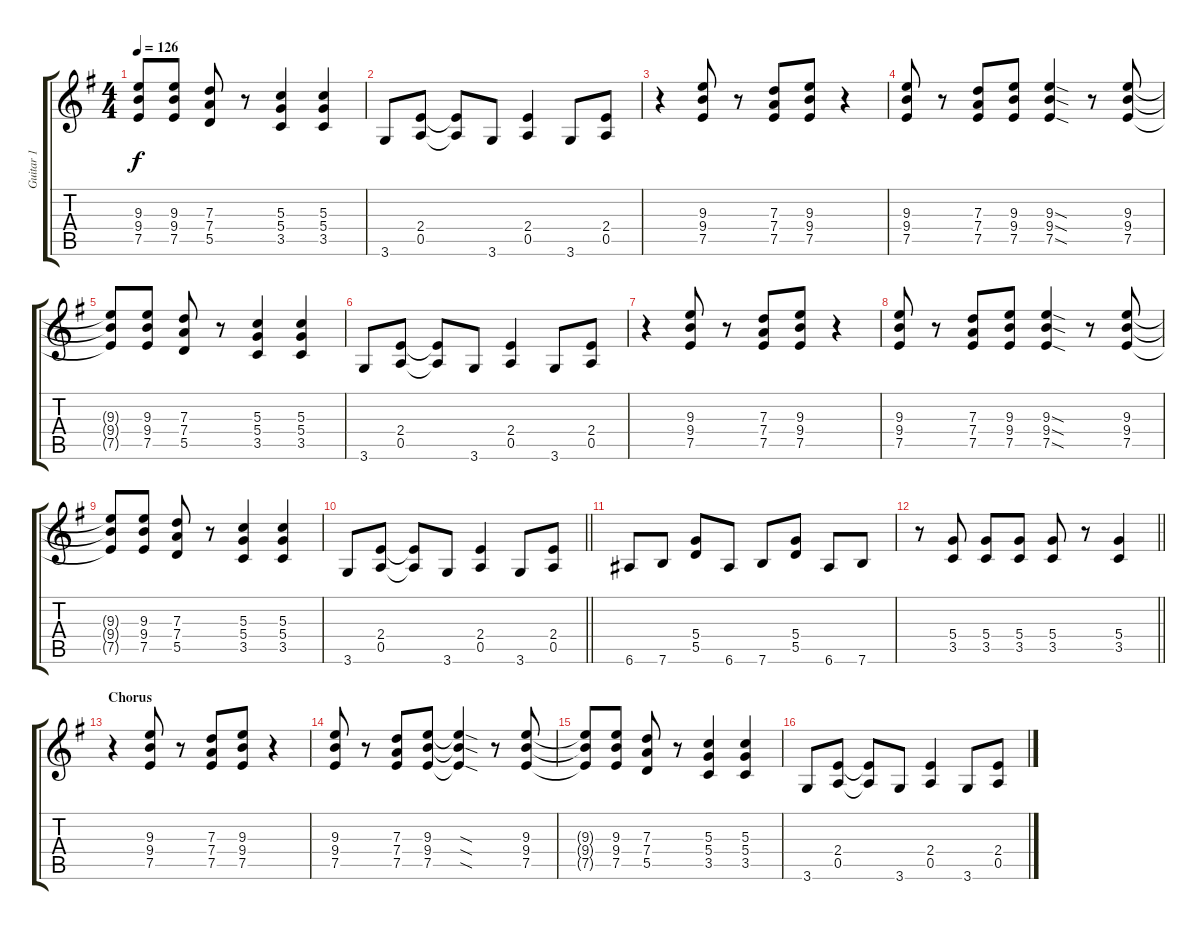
\track ("Guitar 1" "Guitar 1") {instrument overdrivenguitar}
\staff {score tabs}
\tuning (E4 B3 G3 D3 A2 E2) {hide}
\ts (4 4)
\tempo 126
\clef g2
\ks g
(9.3{t} 9.4{t} 7.5{t}).8{dy f} (9.3 9.4 7.5).8 (7.3 7.4 5.5).8 r.8 (5.3 5.4 3.5).4 (5.3 5.4 3.5).4 |
3.6.8 (2.4 0.5).8 (2.4{t} 0.5{t}).8 3.6.8 (2.4 0.5).4 3.6.8 (2.4 0.5).8 |
r.4 (9.3 9.4 7.5).8 r.8 (7.3 7.4 7.5).8 (9.3 9.4 7.5).8 r.4 |
(9.3 9.4 7.5).8 r.8 (7.3 7.4 7.5).8 (9.3 9.4 7.5).8 (9.3{sod} 9.4{sod} 7.5{sod}).4 r.8 (9.3 9.4 7.5).8 |
(9.3{t} 9.4{t} 7.5{t}).8 (9.3 9.4 7.5).8 (7.3 7.4 5.5).8 r.8 (5.3 5.4 3.5).4 (5.3 5.4 3.5).4 |
3.6.8 (2.4 0.5).8 (2.4{t} 0.5{t}).8 3.6.8 (2.4 0.5).4 3.6.8 (2.4 0.5).8 |
r.4 (9.3 9.4 7.5).8 r.8 (7.3 7.4 7.5).8 (9.3 9.4 7.5).8 r.4 |
(9.3 9.4 7.5).8 r.8 (7.3 7.4 7.5).8 (9.3 9.4 7.5).8 (9.3{sod} 9.4{sod} 7.5{sod}).4 r.8 (9.3 9.4 7.5).8 |
(9.3{t} 9.4{t} 7.5{t}).8 (9.3 9.4 7.5).8 (7.3 7.4 5.5).8 r.8 (5.3 5.4 3.5).4 (5.3 5.4 3.5).4 |
\barLineRight lightlight
3.6.8 (2.4 0.5).8 (2.4{t} 0.5{t}).8 3.6.8 (2.4 0.5).4 3.6.8 (2.4 0.5).8 |
6.6.8 7.6.8 (5.4 5.5).8 6.6.8 7.6.8 (5.4 5.5).8 6.6.8 7.6.8 |
\barLineRight lightlight
r.8 (5.4 3.5).8 (5.4 3.5).8 (5.4 3.5).8 (5.4 3.5).8 r.8 (5.4 3.5).4 |
\section ("" "Chorus")
r.4 (9.3 9.4 7.5).8 r.8 (7.3 7.4 7.5).8 (9.3 9.4 7.5).8 r.4 |
(9.3 9.4 7.5).8 r.8 (7.3 7.4 7.5).8 (9.3 9.4 7.5).8 (9.3{sod t} 9.4{sod t} 7.5{sod t}).4 r.8 (9.3 9.4 7.5).8 |
(9.3{t} 9.4{t} 7.5{t}).8 (9.3 9.4 7.5).8 (7.3 7.4 5.5).8 r.8 (5.3 5.4 3.5).4 (5.3 5.4 3.5).4 |
3.6.8 (2.4 0.5).8 (2.4{t} 0.5{t}).8 3.6.8 (2.4 0.5).4 3.6.8 (2.4 0.5).8
